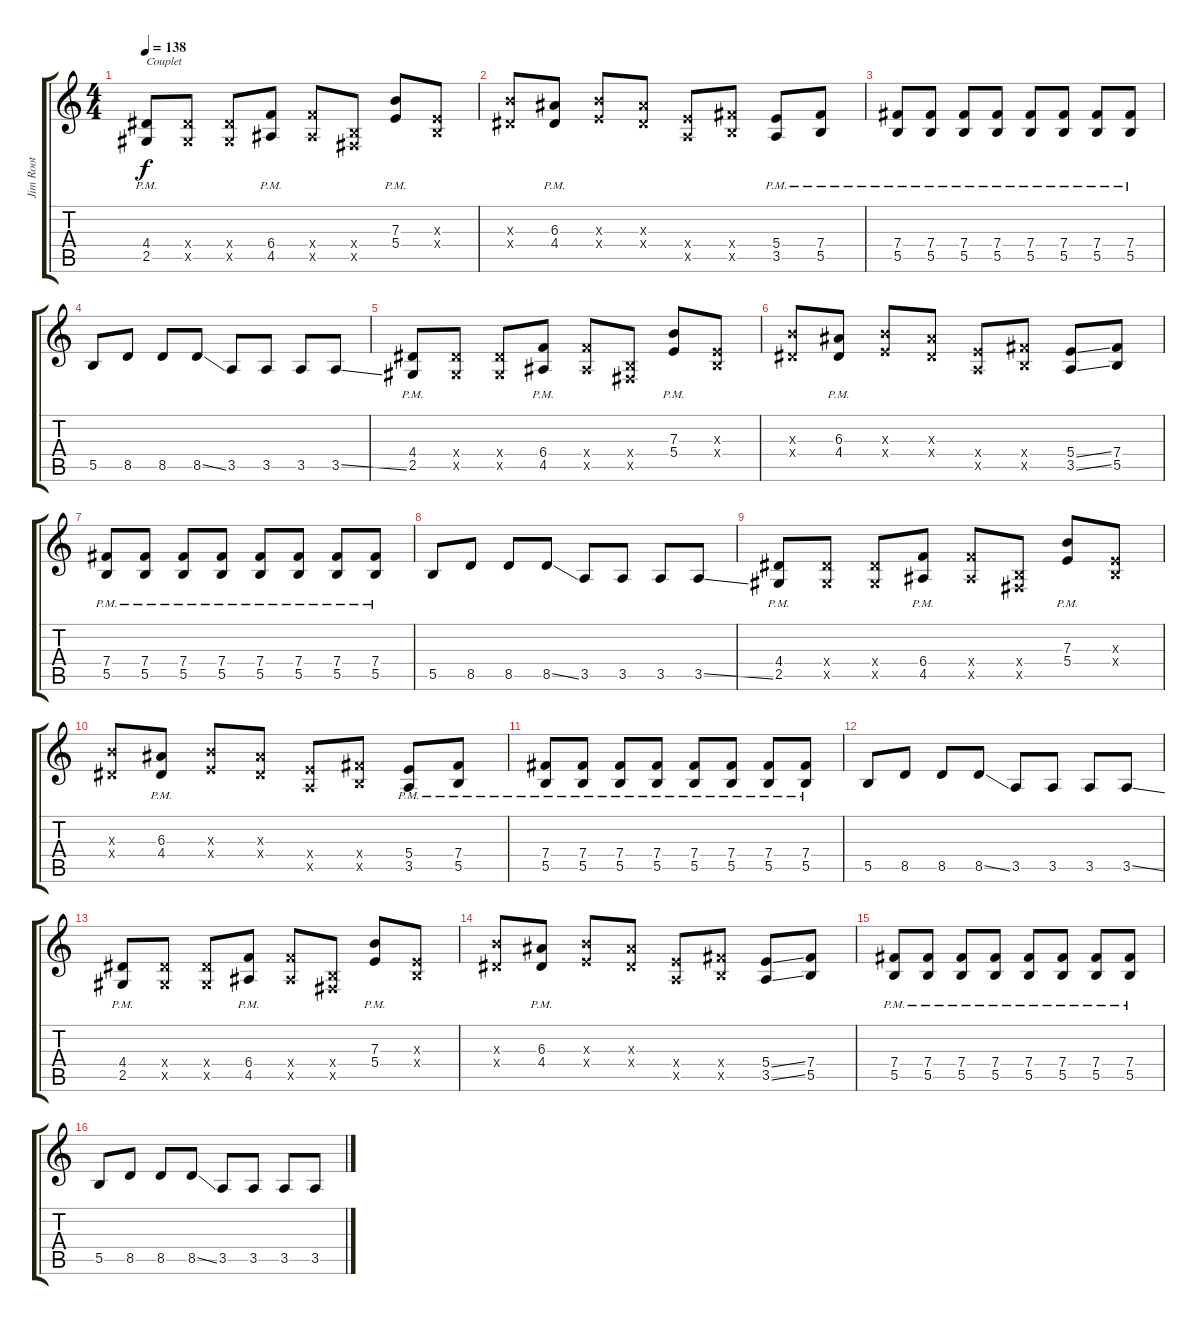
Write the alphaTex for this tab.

\track ("Jim Root" "Jim Root") {instrument distortionguitar}
\staff {score tabs}
\tuning (Db4 Ab3 E3 B2 Gb2 B1) {hide}
\ts (4 4)
\tempo 138
\clef g2
\ks c
(4.4 2.5{pm}).8{txt "Couplet" dy f} (4.4{x} 2.5{x}).8 (4.4{x} 2.5{x}).8 (6.4 4.5{pm}).8 (6.4{x} 4.5{x}).8 (0.4{x} 0.5{x}).8 (7.3 5.4{pm}).8 (0.3{x} 0.4{x}).8 |
(7.3{x} 4.4{x}).8 (6.3 4.4{pm}).8 (7.3{x} 5.4{x}).8 (6.3{x} 4.4{x}).8 (5.4{x} 3.5{x}).8 (7.4{x} 5.5{x}).8 (5.4{pm} 3.5{pm}).8 (7.4{pm} 5.5{pm}).8 |
(7.4 5.5{pm}).8 (7.4 5.5{pm}).8 (7.4 5.5{pm}).8 (7.4 5.5{pm}).8 (7.4 5.5{pm}).8 (7.4 5.5{pm}).8 (7.4 5.5{pm}).8 (7.4 5.5{pm}).8 |
5.5.8 8.5.8 8.5.8 8.5{ss}.8 3.5.8 3.5.8 3.5.8 3.5{ss}.8 |
(4.4 2.5{pm}).8 (4.4{x} 2.5{x}).8 (4.4{x} 2.5{x}).8 (6.4 4.5{pm}).8 (6.4{x} 4.5{x}).8 (0.4{x} 0.5{x}).8 (7.3 5.4{pm}).8 (0.3{x} 0.4{x}).8 |
(7.3{x} 4.4{x}).8 (6.3 4.4{pm}).8 (7.3{x} 5.4{x}).8 (6.3{x} 4.4{x}).8 (5.4{x} 3.5{x}).8 (7.4{x} 5.5{x}).8 (5.4{ss} 3.5{ss}).8 (7.4 5.5).8 |
(7.4 5.5{pm}).8 (7.4 5.5{pm}).8 (7.4 5.5{pm}).8 (7.4 5.5{pm}).8 (7.4 5.5{pm}).8 (7.4 5.5{pm}).8 (7.4 5.5{pm}).8 (7.4 5.5{pm}).8 |
5.5.8 8.5.8 8.5.8 8.5{ss}.8 3.5.8 3.5.8 3.5.8 3.5{ss}.8 |
(4.4 2.5{pm}).8 (4.4{x} 2.5{x}).8 (4.4{x} 2.5{x}).8 (6.4 4.5{pm}).8 (6.4{x} 4.5{x}).8 (0.4{x} 0.5{x}).8 (7.3 5.4{pm}).8 (0.3{x} 0.4{x}).8 |
(7.3{x} 4.4{x}).8 (6.3 4.4{pm}).8 (7.3{x} 5.4{x}).8 (6.3{x} 4.4{x}).8 (5.4{x} 3.5{x}).8 (7.4{x} 5.5{x}).8 (5.4{pm} 3.5{pm}).8 (7.4{pm} 5.5{pm}).8 |
(7.4 5.5{pm}).8 (7.4 5.5{pm}).8 (7.4 5.5{pm}).8 (7.4 5.5{pm}).8 (7.4 5.5{pm}).8 (7.4 5.5{pm}).8 (7.4 5.5{pm}).8 (7.4 5.5{pm}).8 |
5.5.8 8.5.8 8.5.8 8.5{ss}.8 3.5.8 3.5.8 3.5.8 3.5{ss}.8 |
(4.4 2.5{pm}).8 (4.4{x} 2.5{x}).8 (4.4{x} 2.5{x}).8 (6.4 4.5{pm}).8 (6.4{x} 4.5{x}).8 (0.4{x} 0.5{x}).8 (7.3 5.4{pm}).8 (0.3{x} 0.4{x}).8 |
(7.3{x} 4.4{x}).8 (6.3 4.4{pm}).8 (7.3{x} 5.4{x}).8 (6.3{x} 4.4{x}).8 (5.4{x} 3.5{x}).8 (7.4{x} 5.5{x}).8 (5.4{ss} 3.5{ss}).8 (7.4 5.5).8 |
(7.4 5.5{pm}).8 (7.4 5.5{pm}).8 (7.4 5.5{pm}).8 (7.4 5.5{pm}).8 (7.4 5.5{pm}).8 (7.4 5.5{pm}).8 (7.4 5.5{pm}).8 (7.4 5.5{pm}).8 |
5.5.8 8.5.8 8.5.8 8.5{ss}.8 3.5.8 3.5.8 3.5.8 3.5{ss}.8
